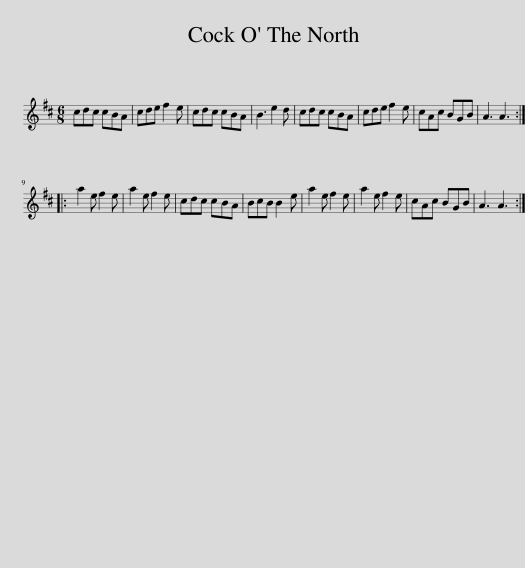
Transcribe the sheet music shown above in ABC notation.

X:1
L:1/8
M:6/8
I:linebreak $
K:D
V:1 treble
V:1
 cdc cBA | cde f2 e | cdc cBA | B3 e2 d | cdc cBA | %5
 cde f2 e | cAc BGB | A3 A3 ::$ a2 e f2 e | a2 e f2 e | %10
 cdc cBA | BcB B2 e | a2 e f2 e | a2 e f2 e | cAc BGB | %15
 A3 A3 :| %16
